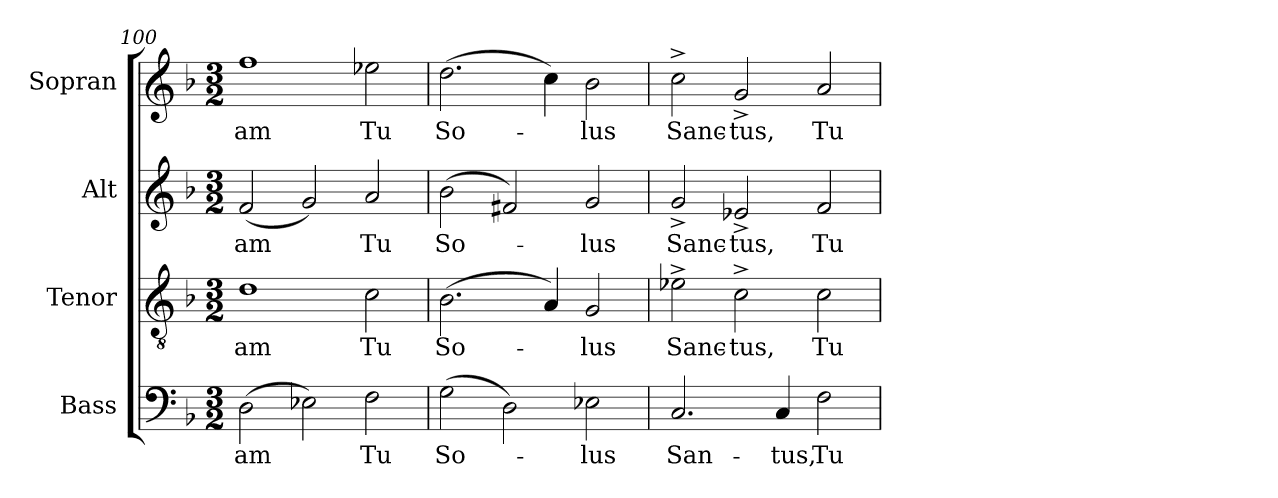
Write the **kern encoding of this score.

**kern	**text	**kern	**text	**kern	**text	**kern	**text
*part4	*part4	*part3	*part3	*part2	*part2	*part1	*part1
*staff4	*staff4	*staff3	*staff3	*staff2	*staff2	*staff1	*staff1
*I"Bass	*	*I"Tenor	*	*I"Alt	*	*I"Sopran	*
*I'B.	*	*I'T.	*	*I'A.	*	*I'S.	*
*clefF4	*	*clefGv2	*	*clefG2	*	*clefG2	*
*k[b-]	*	*k[b-]	*	*k[b-]	*	*k[b-]	*
*F:	*	*F:	*	*F:	*	*F:	*
*M3/2	*	*M3/2	*	*M3/2	*	*M3/2	*
=100	=100	=100	=100	=100	=100	=100	=100
!	!LO:LY:b	!	!LO:LY:b	!	!LO:LY:b	!	!LO:LY:b
(>2D\	-am	1d	-am	(<2f/	-am	1ff	-am
2E-X\)	.	.	.	2g/)	.	.	.
!	!LO:LY:b	!	!LO:LY:b	!	!LO:LY:b	!	!LO:LY:b
2F\	Tu	2c\	Tu	2a/	Tu	2ee-X\	Tu
=101	=101	=101	=101	=101	=101	=101	=101
!	!LO:LY:b	!	!LO:LY:b	!	!LO:LY:b	!	!LO:LY:b
(>2G\	So-	(>2.B-\	So-	(>2b-\	So-	(>2.dd\	So-
2D\)	.	.	.	2f#X/)	.	.	.
.	.	4A/)	.	.	.	4cc\)	.
!	!LO:LY:b	!	!LO:LY:b	!	!LO:LY:b	!	!LO:LY:b
2E-X\	-lus	2G/	-lus	2g/	-lus	2b-\	-lus
=102	=102	=102	=102	=102	=102	=102	=102
!	!LO:LY:b	!	!LO:LY:b	!	!LO:LY:b	!	!LO:LY:b
2.C/	San-	2e-X^>\	Sanc-	2g^>/	Sanc-	2cc^>\	Sanc-
!	!	!	!LO:LY:b	!	!LO:LY:b	!	!LO:LY:b
.	.	2c^>\	-tus,	2e-X^>/	-tus,	2g^>/	-tus,
!	!LO:LY:b	!	!	!	!	!	!
4C/	-tus,	.	.	.	.	.	.
!	!LO:LY:b	!	!LO:LY:b	!	!LO:LY:b	!	!LO:LY:b
2F\	Tu	2c\	Tu	2f/	Tu	2a/	Tu
=	=	=	=	=	=	=	=
*-	*-	*-	*-	*-	*-	*-	*-
